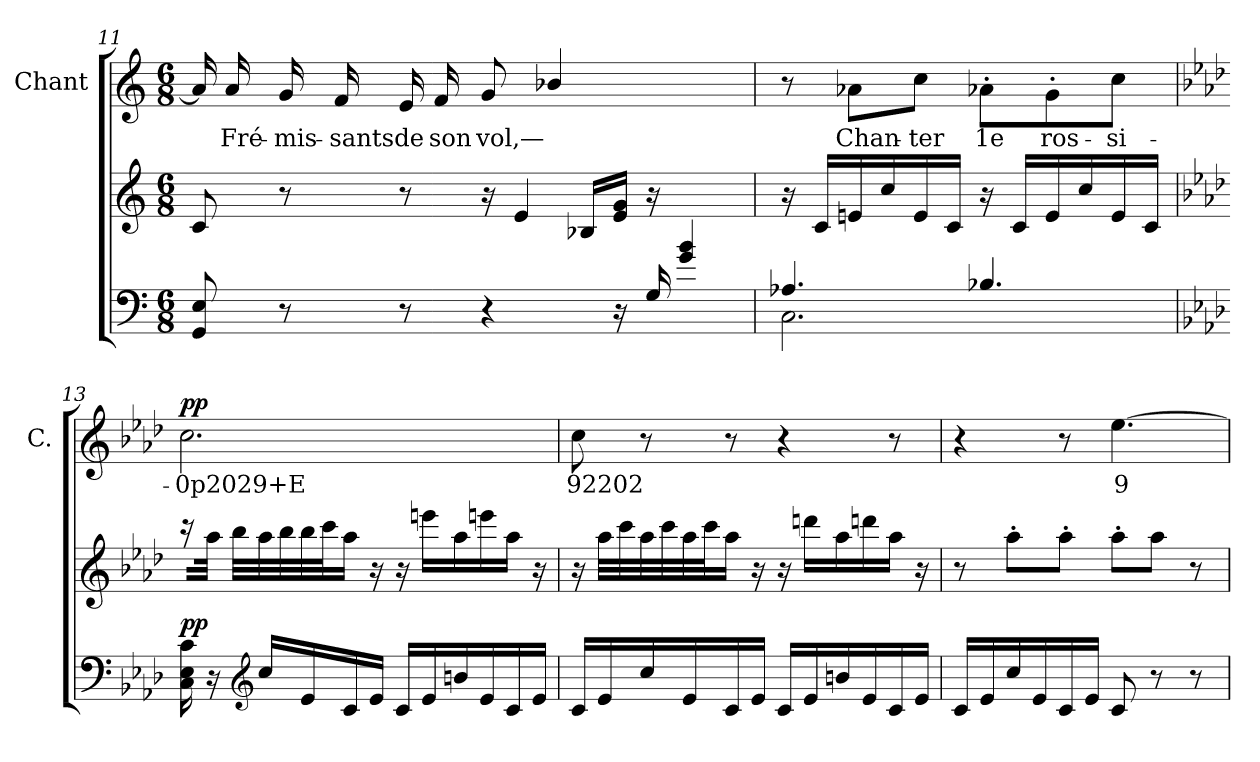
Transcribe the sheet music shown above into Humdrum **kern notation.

**kern	**dynam	**kern	**kern	**text	**dynam
*part3	*part3	*part2	*part1	*part1	*part1
*staff3	*staff3	*staff2	*staff1	*staff1	*staff1
*	*	*	*I"Chant	*	*
*	*	*	*I'C.	*	*
*clefF4	*	*clefG2	*clefG2	*	*
*k[]	*	*k[]	*k[]	*	*
*M6/8	*	*M6/8	*M6/8	*	*
=11	=11	=11	=11	=11	=11
*	*	*^	*	*	*
8Ei/ 8GGi/	.	8cj/	16ryy	16aj/]	.	.
.	.	.	16ryy	16aj/	Fré-	.
8r	.	8r	16ryy	16gj/	mis-	.
.	.	.	16ryy	16fj/	sants	.
8r	.	8r	16ryy	16ej/	de	.
.	.	.	16ryy	16fj/	son	.
4r	.	16r	16ryy	8gj/	vol,—	.
.	.	4ej/	16ryy	.	.	.
.	.	.	16ryy	4b-Xj/	.	.
.	.	.	16B-XZ/LL	.	.	.
16r	.	.	16gZ/ 16eZ/JJ	.	.	.
16Gi/	.	16r	16ryy	.	.	.
4bZ/ 4gZ/	.	4ryy	4ryy	4ryy	.	.
*	*	*v	*v	*	*	*
=12	=12	=12	=12	=12	=12
*^	*	*	*	*	*
4.A-Xi/	2.CZ\	.	16r	8r	.	.
.	.	.	16cj/LL	.	.	.
.	.	.	16enj/	8a-Xj\L	Chan-	.
.	.	.	16ccj/	.	.	.
.	.	.	16ej/	8ccj\J	ter	.
.	.	.	16cj/JJ	.	.	.
4.B-Xi/	.	.	16r	8a-X'<j\L	1e	.
.	.	.	16cj/LL	.	.	.
.	.	.	16ej/	8g'<j\	ros-	.
.	.	.	16ccj/	.	.	.
.	.	.	16ej/	8ccj\J	si-	.
.	.	.	16cj/JJ	.	.	.
*v	*v	*	*	*	*	*
!!LO:PB:g=z
=13	=13	=13	=13	=13	=13
*k[b-e-a-d-]	*	*k[b-e-a-d-]	*k[b-e-a-d-]	*	*
!	!LO:DY:a	!	!	!	!LO:DY:a
16Ci\ 16E-i\ 16ci\	pp	16r	2.ccj\	0p2029+E	pp
16r	.	32aa-j\JJJ	.	.	.
.	.	32bb-j\LLL	.	.	.
*clefG2	*	*	*	*	*
16cci/LL	.	32aa-j\	.	.	.
.	.	32bb-j\	.	.	.
16e-i/	.	32bb-j\	.	.	.
.	.	32cccj\J	.	.	.
16ci/	.	16aa-j\JJ	.	.	.
16e-i/JJ	.	16r	.	.	.
16ci/LL	.	16r	.	.	.
16e-i/	.	16eeenj\LL	.	.	.
16bni/	.	16aa-j\	.	.	.
16e-i/	.	16eeenj\	.	.	.
16ci/	.	16aa-j\JJ	.	.	.
16e-i/JJ	.	16r	.	.	.
=14	=14	=14	=14	=14	=14
16ci/LL	.	16r	8ccj\	92202	.
16e-i/	.	32aa-j\LLL	.	.	.
.	.	32cccj\	.	.	.
16cci/	.	32aa-j\	8r	.	.
.	.	32cccj\	.	.	.
16e-i/	.	32aa-j\	.	.	.
.	.	32cccj\J	.	.	.
16ci/	.	16aa-j\JJ	8r	.	.
16e-i/JJ	.	16r	.	.	.
16ci/LL	.	16r	4r	.	.
16e-i/	.	16dddnj\LL	.	.	.
16bni/	.	16aa-j\	.	.	.
16e-i/	.	16dddnj\	.	.	.
16ci/	.	16aa-j\JJ	8r	.	.
16e-i/JJ	.	16r	.	.	.
=15	=15	=15	=15	=15	=15
16ci/LL	.	8r	4r	.	.
16e-i/	.	.	.	.	.
16cci/	.	8aa-'>j\L	.	.	.
16e-i/	.	.	.	.	.
16ci/	.	8aa-'>j\J	8r	.	.
16e-i/JJ	.	.	.	.	.
8ci/	.	8aa-'>j\L	[4.ee-j\	9	.
8r	.	8aa-j\J	.	.	.
8r	.	8r	.	.	.
=	=	=	=	=	=
*-	*-	*-	*-	*-	*-
